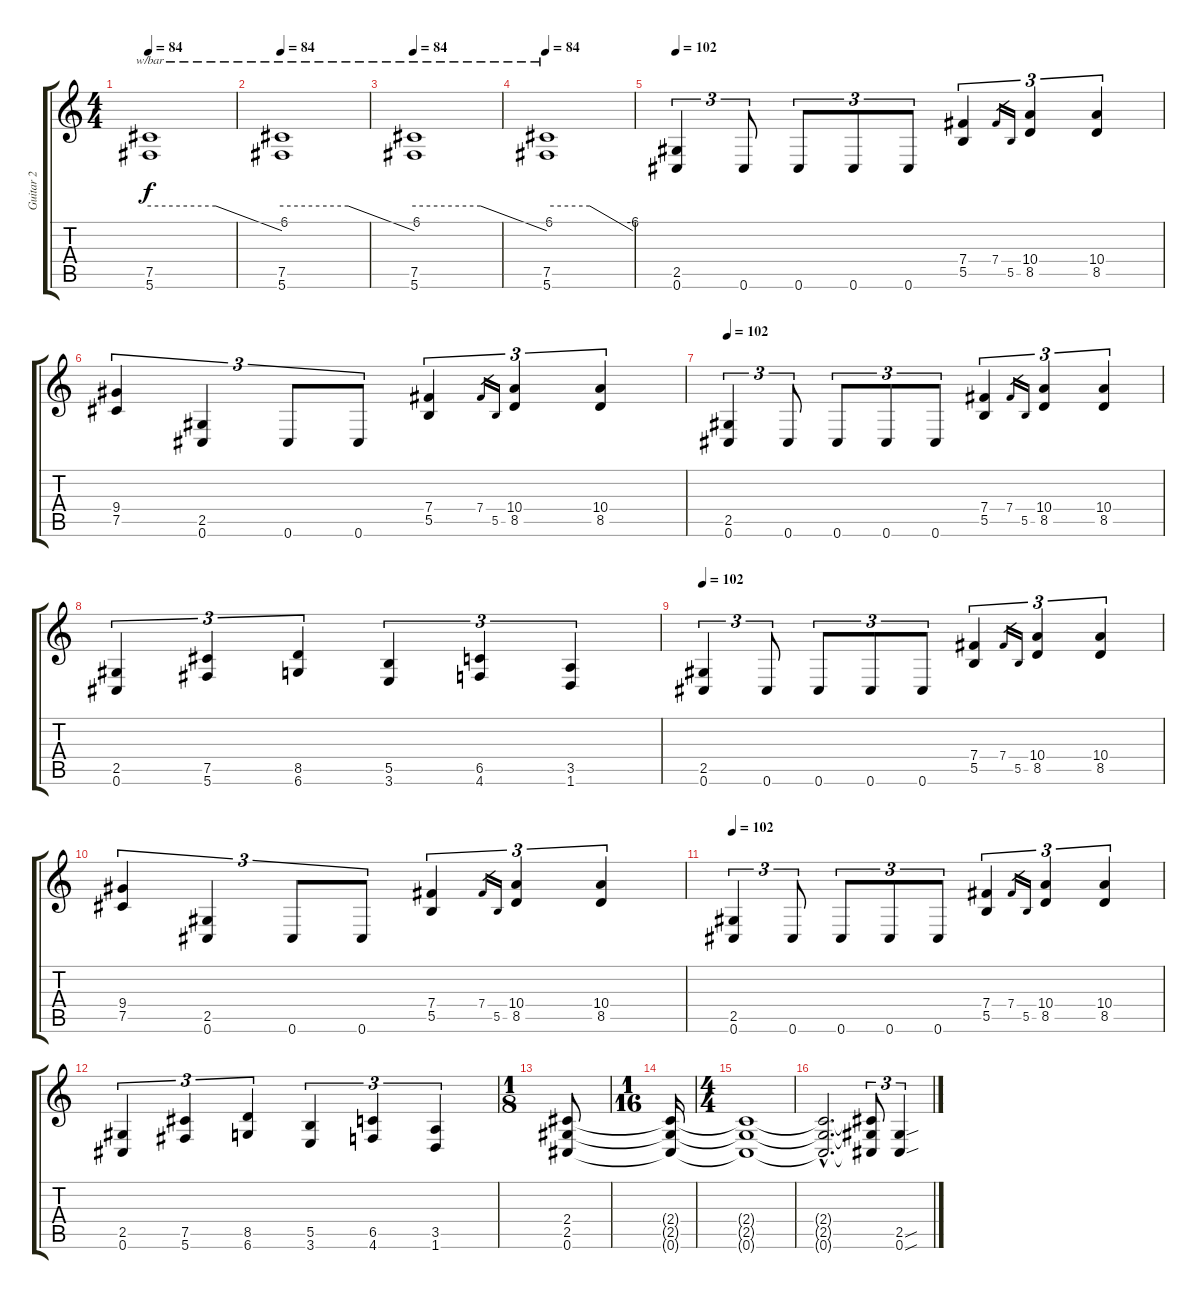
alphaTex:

\track ("Guitar 2" "Guitar 2") {instrument distortionguitar}
\staff {score tabs}
\tuning (Db4 Ab3 E3 B2 Gb2 Db2) {hide}
\ts (4 4)
\tempo 84
\clef g2
\ks c
(7.5 5.6).1{tbe (custom default 0 0 30 0 60 -24) dy f} |
\tempo 84
(7.5 5.6).1{tbe (custom default 0 0 30 0 60 -24)} |
\tempo 84
(7.5 5.6).1{tbe (custom default 0 0 30 0 60 -24)} |
\tempo 84
(7.5 5.6).1{tbe (custom default 0 0 30 0 60 -24)} |
\tempo 102
(2.5 0.6).4{tu (3 2)} 0.6.8{tu (3 2)} 0.6.8{tu (3 2)} 0.6.8{tu (3 2)} 0.6.8{tu (3 2)} (7.4 5.5).4{tu (3 2)} 7.4.16{gr} 5.5.16{gr} (10.4 8.5).4{tu (3 2)} (10.4 8.5).4{tu (3 2)} |
(9.4 7.5).4{tu (3 2)} (2.5 0.6).4{tu (3 2)} 0.6.8{tu (3 2)} 0.6.8{tu (3 2)} (7.4 5.5).4{tu (3 2)} 7.4.16{gr} 5.5.16{gr} (10.4 8.5).4{tu (3 2)} (10.4 8.5).4{tu (3 2)} |
\tempo 102
(2.5 0.6).4{tu (3 2)} 0.6.8{tu (3 2)} 0.6.8{tu (3 2)} 0.6.8{tu (3 2)} 0.6.8{tu (3 2)} (7.4 5.5).4{tu (3 2)} 7.4.16{gr} 5.5.16{gr} (10.4 8.5).4{tu (3 2)} (10.4 8.5).4{tu (3 2)} |
(2.5 0.6).4{tu (3 2)} (7.5 5.6).4{tu (3 2)} (8.5 6.6).4{tu (3 2)} (5.5 3.6).4{tu (3 2)} (6.5 4.6).4{tu (3 2)} (3.5 1.6).4{tu (3 2)} |
\tempo 102
(2.5 0.6).4{tu (3 2)} 0.6.8{tu (3 2)} 0.6.8{tu (3 2)} 0.6.8{tu (3 2)} 0.6.8{tu (3 2)} (7.4 5.5).4{tu (3 2)} 7.4.16{gr} 5.5.16{gr} (10.4 8.5).4{tu (3 2)} (10.4 8.5).4{tu (3 2)} |
(9.4 7.5).4{tu (3 2)} (2.5 0.6).4{tu (3 2)} 0.6.8{tu (3 2)} 0.6.8{tu (3 2)} (7.4 5.5).4{tu (3 2)} 7.4.16{gr} 5.5.16{gr} (10.4 8.5).4{tu (3 2)} (10.4 8.5).4{tu (3 2)} |
\tempo 102
(2.5 0.6).4{tu (3 2)} 0.6.8{tu (3 2)} 0.6.8{tu (3 2)} 0.6.8{tu (3 2)} 0.6.8{tu (3 2)} (7.4 5.5).4{tu (3 2)} 7.4.16{gr} 5.5.16{gr} (10.4 8.5).4{tu (3 2)} (10.4 8.5).4{tu (3 2)} |
(2.5 0.6).4{tu (3 2)} (7.5 5.6).4{tu (3 2)} (8.5 6.6).4{tu (3 2)} (5.5 3.6).4{tu (3 2)} (6.5 4.6).4{tu (3 2)} (3.5 1.6).4{tu (3 2)} |
\ts (1 8)
(2.4 2.5 0.6).8 |
\ts (1 16)
(2.4{t} 2.5{t} 0.6{t}).16 |
\ts (4 4)
(2.4{t} 2.5{t} 0.6{t}).1 |
(2.4{hac t} 2.5{hac t} 0.6{hac t}).2{d} (2.4{t} 2.5{t} 0.6{t}).8{tu (3 2)} (2.5{sou} 0.6{sou}).4{tu (3 2)}
